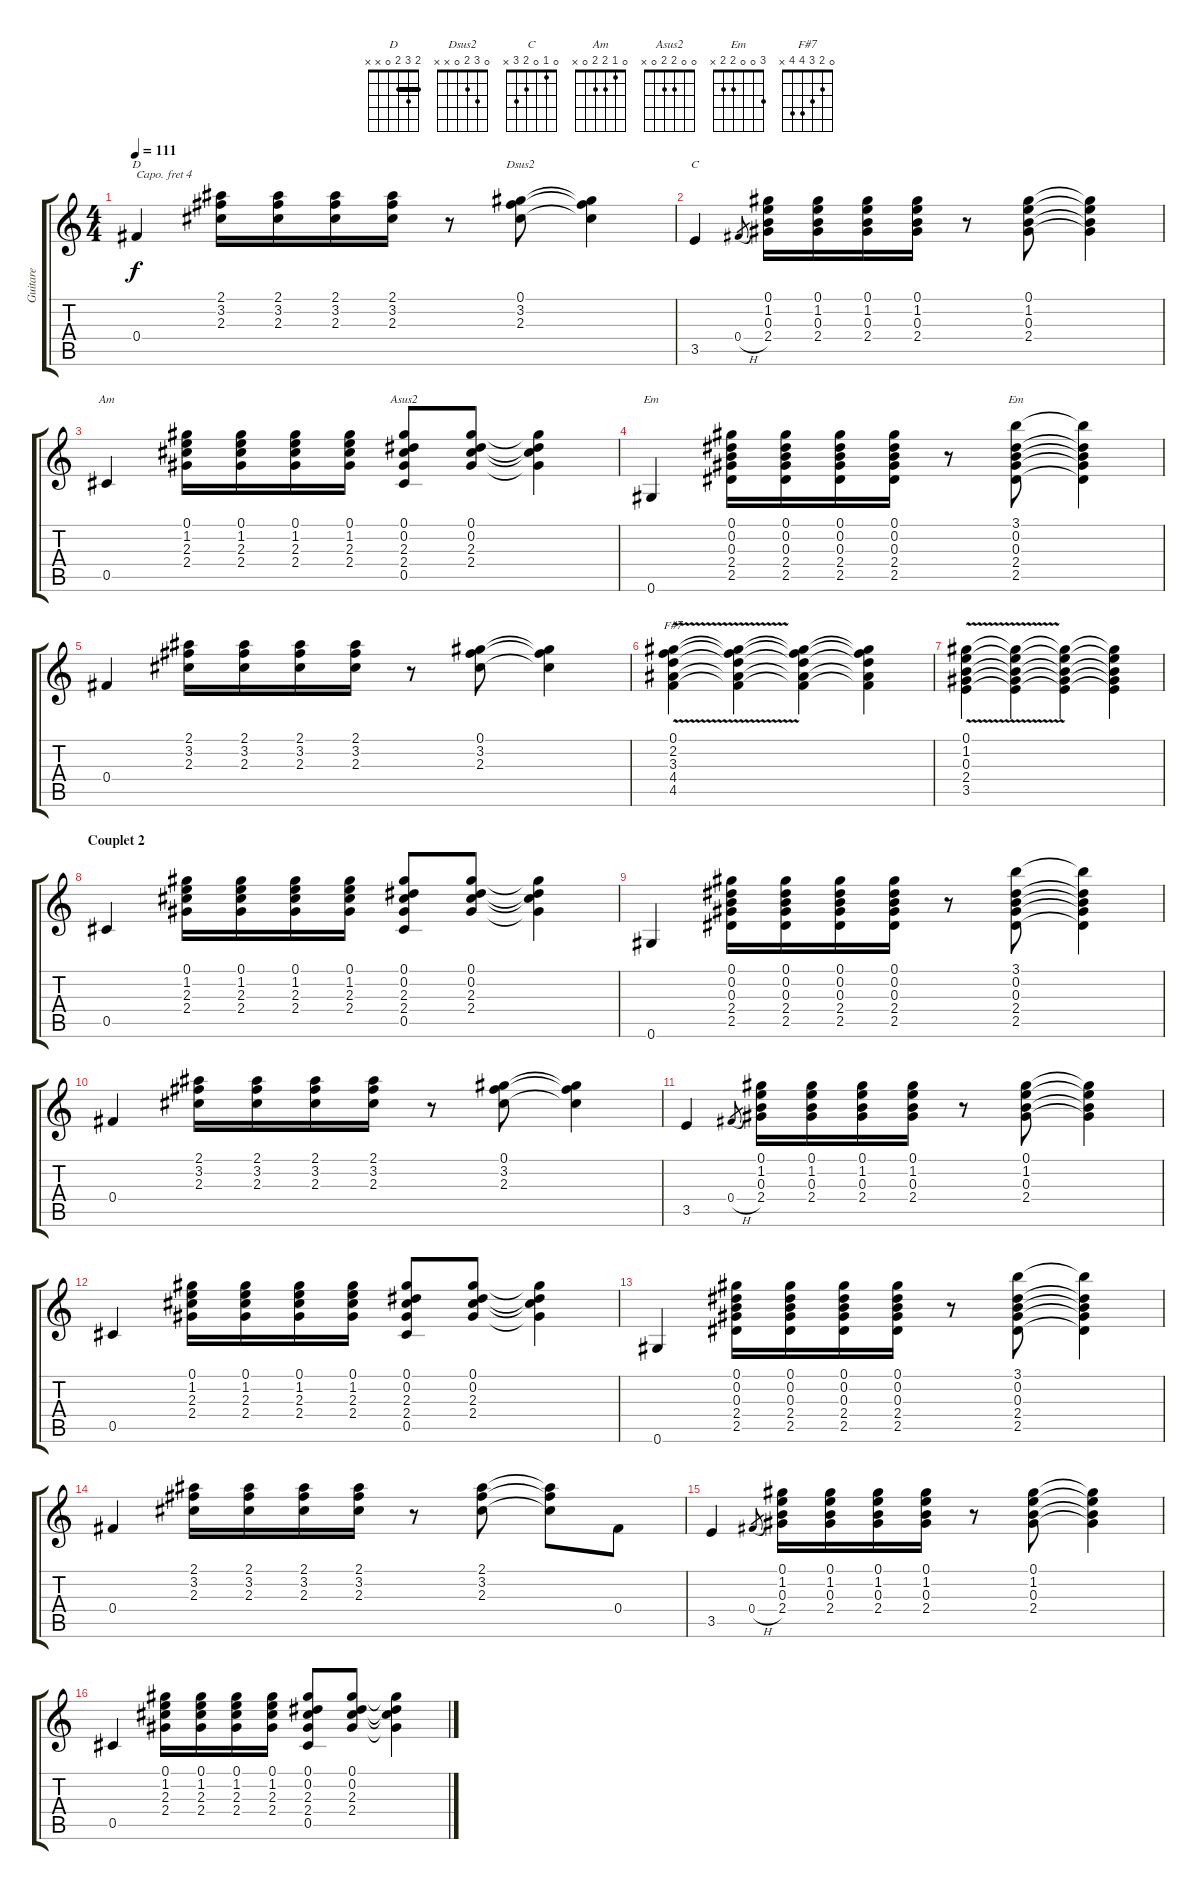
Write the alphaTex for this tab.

\track ("Guitare" "Guitare") {instrument electricguitarjazz}
\staff {score tabs}
\capo 4
\tuning (E4 B3 G3 D3 A2 E2) {hide}
\chord ("D" 2 3 2 0 x x) {barre 2}
\chord ("Dsus2" 0 3 2 0 x x)
\chord ("C" 0 1 0 2 3 x)
\chord ("Am" 0 1 2 2 0 x)
\chord ("Asus2" 0 0 2 2 0 x)
\chord ("Em" 0 0 0 2 2 0)
\chord ("Em" 3 0 0 2 2 x)
\chord ("F#7" 0 2 3 4 4 x)
\ts (4 4)
\tempo 111
\clef g2
\ks c
0.4.4{ch "D" dy f} (2.1 3.2 2.3).16 (2.1 3.2 2.3).16 (2.1 3.2 2.3).16 (2.1 3.2 2.3).16 r.8 (0.1 3.2 2.3).8{ch "Dsus2"} (0.1{t} 3.2{t} 2.3{t}).4 |
3.5.4{ch "C"} 0.4{h}.8{gr} (0.1 1.2 0.3 2.4).16 (0.1 1.2 0.3 2.4).16 (0.1 1.2 0.3 2.4).16 (0.1 1.2 0.3 2.4).16 r.8 (0.1 1.2 0.3 2.4).8 (0.1{t} 1.2{t} 0.3{t} 2.4{t}).4 |
0.5.4{ch "Am"} (0.1 1.2 2.3 2.4).16 (0.1 1.2 2.3 2.4).16 (0.1 1.2 2.3 2.4).16 (0.1 1.2 2.3 2.4).16 (0.1 0.2 2.3 2.4 0.5).8{ch "Asus2"} (0.1 0.2 2.3 2.4).8 (0.1{t} 0.2{t} 2.3{t} 2.4{t}).4 |
0.6.4{ch "Em"} (0.1 0.2 0.3 2.4 2.5).16 (0.1 0.2 0.3 2.4 2.5).16 (0.1 0.2 0.3 2.4 2.5).16 (0.1 0.2 0.3 2.4 2.5).16 r.8 (3.1 0.2 0.3 2.4 2.5).8{ch "Em"} (3.1{t} 0.2{t} 0.3{t} 2.4{t} 2.5{t}).4 |
0.4.4 (2.1 3.2 2.3).16 (2.1 3.2 2.3).16 (2.1 3.2 2.3).16 (2.1 3.2 2.3).16 r.8 (0.1 3.2 2.3).8 (0.1{t} 3.2{t} 2.3{t}).4 |
(0.1 2.2 3.3 4.4 4.5{v}).4{ch "F#7"} (0.1{t} 2.2{t} 3.3{t} 4.4{t} 4.5{t}).4 (0.1{t} 2.2{t} 3.3{t} 4.4{t} 4.5{t}).4 (0.1{t} 2.2{t} 3.3{t} 4.4{t} 4.5{t}).4 |
(0.1{v} 1.2 0.3 2.4 3.5).4 (0.1{t} 1.2{t} 0.3{t} 2.4{t} 3.5{t}).4 (0.1{t} 1.2{t} 0.3{t} 2.4{t} 3.5{t}).4 (0.1{t} 1.2{t} 0.3{t} 2.4{t} 3.5{t}).4 |
\section ("" "Couplet 2")
0.5.4 (0.1 1.2 2.3 2.4).16 (0.1 1.2 2.3 2.4).16 (0.1 1.2 2.3 2.4).16 (0.1 1.2 2.3 2.4).16 (0.1 0.2 2.3 2.4 0.5).8 (0.1 0.2 2.3 2.4).8 (0.1{t} 0.2{t} 2.3{t} 2.4{t}).4 |
0.6.4 (0.1 0.2 0.3 2.4 2.5).16 (0.1 0.2 0.3 2.4 2.5).16 (0.1 0.2 0.3 2.4 2.5).16 (0.1 0.2 0.3 2.4 2.5).16 r.8 (3.1 0.2 0.3 2.4 2.5).8 (3.1{t} 0.2{t} 0.3{t} 2.4{t} 2.5{t}).4 |
0.4.4 (2.1 3.2 2.3).16 (2.1 3.2 2.3).16 (2.1 3.2 2.3).16 (2.1 3.2 2.3).16 r.8 (0.1 3.2 2.3).8 (0.1{t} 3.2{t} 2.3{t}).4 |
3.5.4 0.4{h}.8{gr} (0.1 1.2 0.3 2.4).16 (0.1 1.2 0.3 2.4).16 (0.1 1.2 0.3 2.4).16 (0.1 1.2 0.3 2.4).16 r.8 (0.1 1.2 0.3 2.4).8 (0.1{t} 1.2{t} 0.3{t} 2.4{t}).4 |
0.5.4 (0.1 1.2 2.3 2.4).16 (0.1 1.2 2.3 2.4).16 (0.1 1.2 2.3 2.4).16 (0.1 1.2 2.3 2.4).16 (0.1 0.2 2.3 2.4 0.5).8 (0.1 0.2 2.3 2.4).8 (0.1{t} 0.2{t} 2.3{t} 2.4{t}).4 |
0.6.4 (0.1 0.2 0.3 2.4 2.5).16 (0.1 0.2 0.3 2.4 2.5).16 (0.1 0.2 0.3 2.4 2.5).16 (0.1 0.2 0.3 2.4 2.5).16 r.8 (3.1 0.2 0.3 2.4 2.5).8 (3.1{t} 0.2{t} 0.3{t} 2.4{t} 2.5{t}).4 |
0.4.4 (2.1 3.2 2.3).16 (2.1 3.2 2.3).16 (2.1 3.2 2.3).16 (2.1 3.2 2.3).16 r.8 (2.1 3.2 2.3).8 (2.1{t} 3.2{t} 2.3{t}).8 0.4.8 |
3.5.4 0.4{h}.8{gr} (0.1 1.2 0.3 2.4).16 (0.1 1.2 0.3 2.4).16 (0.1 1.2 0.3 2.4).16 (0.1 1.2 0.3 2.4).16 r.8 (0.1 1.2 0.3 2.4).8 (0.1{t} 1.2{t} 0.3{t} 2.4{t}).4 |
0.5.4 (0.1 1.2 2.3 2.4).16 (0.1 1.2 2.3 2.4).16 (0.1 1.2 2.3 2.4).16 (0.1 1.2 2.3 2.4).16 (0.1 0.2 2.3 2.4 0.5).8 (0.1 0.2 2.3 2.4).8 (0.1{t} 0.2{t} 2.3{t} 2.4{t}).4
